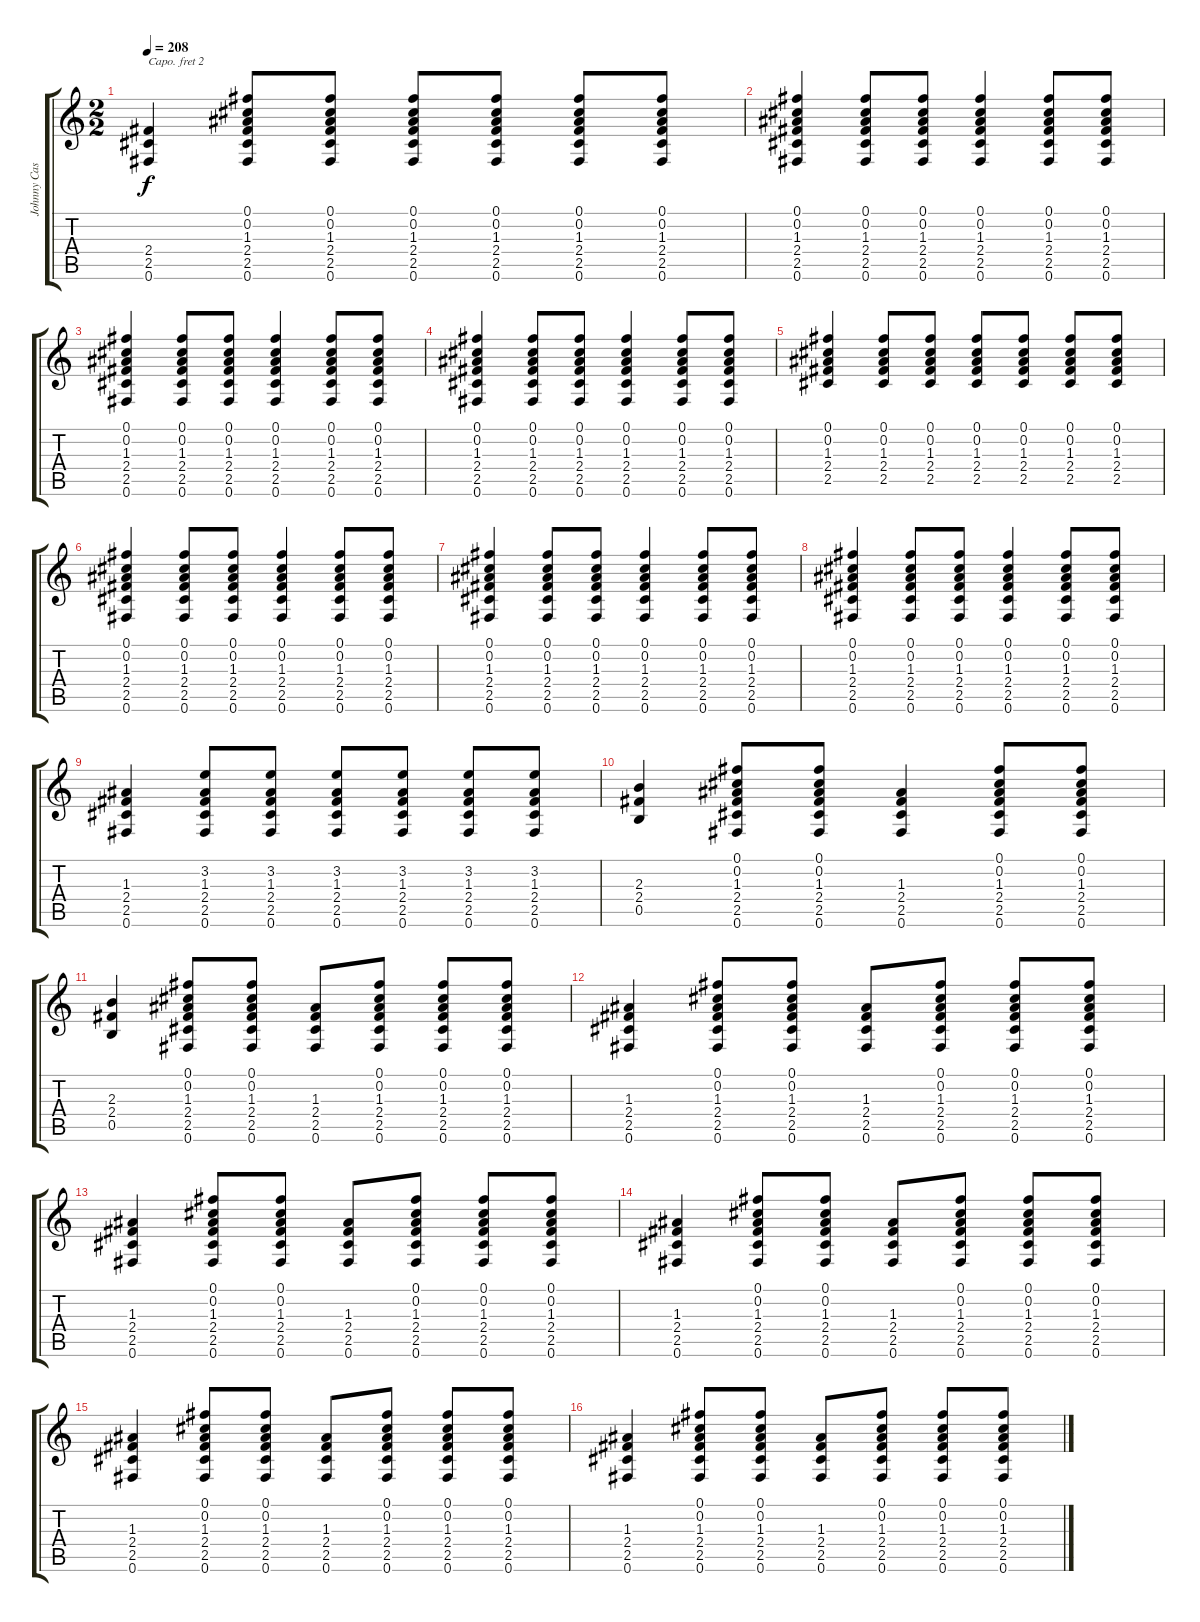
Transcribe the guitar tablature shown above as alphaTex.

\track ("Johnny Cash" "Johnny Cas") {instrument acousticguitarnylon}
\staff {score tabs}
\capo 2
\tuning (E4 B3 G3 D3 A2 E2) {hide}
\ts (2 2)
\tempo 208
\clef g2
\ks c
(2.4 2.5 0.6).4{dy f} (0.1 0.2 1.3 2.4 2.5 0.6).8 (0.1 0.2 1.3 2.4 2.5 0.6).8 (0.1 0.2 1.3 2.4 2.5 0.6).8 (0.1 0.2 1.3 2.4 2.5 0.6).8 (0.1 0.2 1.3 2.4 2.5 0.6).8 (0.1 0.2 1.3 2.4 2.5 0.6).8 |
(0.1 0.2 1.3 2.4 2.5 0.6).4 (0.1 0.2 1.3 2.4 2.5 0.6).8 (0.1 0.2 1.3 2.4 2.5 0.6).8 (0.1 0.2 1.3 2.4 2.5 0.6).4 (0.1 0.2 1.3 2.4 2.5 0.6).8 (0.1 0.2 1.3 2.4 2.5 0.6).8 |
(0.1 0.2 1.3 2.4 2.5 0.6).4 (0.1 0.2 1.3 2.4 2.5 0.6).8 (0.1 0.2 1.3 2.4 2.5 0.6).8 (0.1 0.2 1.3 2.4 2.5 0.6).4 (0.1 0.2 1.3 2.4 2.5 0.6).8 (0.1 0.2 1.3 2.4 2.5 0.6).8 |
(0.1 0.2 1.3 2.4 2.5 0.6).4 (0.1 0.2 1.3 2.4 2.5 0.6).8 (0.1 0.2 1.3 2.4 2.5 0.6).8 (0.1 0.2 1.3 2.4 2.5 0.6).4 (0.1 0.2 1.3 2.4 2.5 0.6).8 (0.1 0.2 1.3 2.4 2.5 0.6).8 |
(0.1 0.2 1.3 2.4 2.5).4 (0.1 0.2 1.3 2.4 2.5).8 (0.1 0.2 1.3 2.4 2.5).8 (0.1 0.2 1.3 2.4 2.5).8 (0.1 0.2 1.3 2.4 2.5).8 (0.1 0.2 1.3 2.4 2.5).8 (0.1 0.2 1.3 2.4 2.5).8 |
(0.1 0.2 1.3 2.4 2.5 0.6).4 (0.1 0.2 1.3 2.4 2.5 0.6).8 (0.1 0.2 1.3 2.4 2.5 0.6).8 (0.1 0.2 1.3 2.4 2.5 0.6).4 (0.1 0.2 1.3 2.4 2.5 0.6).8 (0.1 0.2 1.3 2.4 2.5 0.6).8 |
(0.1 0.2 1.3 2.4 2.5 0.6).4 (0.1 0.2 1.3 2.4 2.5 0.6).8 (0.1 0.2 1.3 2.4 2.5 0.6).8 (0.1 0.2 1.3 2.4 2.5 0.6).4 (0.1 0.2 1.3 2.4 2.5 0.6).8 (0.1 0.2 1.3 2.4 2.5 0.6).8 |
(0.1 0.2 1.3 2.4 2.5 0.6).4 (0.1 0.2 1.3 2.4 2.5 0.6).8 (0.1 0.2 1.3 2.4 2.5 0.6).8 (0.1 0.2 1.3 2.4 2.5 0.6).4 (0.1 0.2 1.3 2.4 2.5 0.6).8 (0.1 0.2 1.3 2.4 2.5 0.6).8 |
(1.3 2.4 2.5 0.6).4 (3.2 1.3 2.4 2.5 0.6).8 (3.2 1.3 2.4 2.5 0.6).8 (3.2 1.3 2.4 2.5 0.6).8 (3.2 1.3 2.4 2.5 0.6).8 (3.2 1.3 2.4 2.5 0.6).8 (3.2 1.3 2.4 2.5 0.6).8 |
(2.3 2.4 0.5).4 (0.1 0.2 1.3 2.4 2.5 0.6).8 (0.1 0.2 1.3 2.4 2.5 0.6).8 (1.3 2.4 2.5 0.6).4 (0.1 0.2 1.3 2.4 2.5 0.6).8 (0.1 0.2 1.3 2.4 2.5 0.6).8 |
(2.3 2.4 0.5).4 (0.1 0.2 1.3 2.4 2.5 0.6).8 (0.1 0.2 1.3 2.4 2.5 0.6).8 (1.3 2.4 2.5 0.6).8 (0.1 0.2 1.3 2.4 2.5 0.6).8 (0.1 0.2 1.3 2.4 2.5 0.6).8 (0.1 0.2 1.3 2.4 2.5 0.6).8 |
(1.3 2.4 2.5 0.6).4 (0.1 0.2 1.3 2.4 2.5 0.6).8 (0.1 0.2 1.3 2.4 2.5 0.6).8 (1.3 2.4 2.5 0.6).8 (0.1 0.2 1.3 2.4 2.5 0.6).8 (0.1 0.2 1.3 2.4 2.5 0.6).8 (0.1 0.2 1.3 2.4 2.5 0.6).8 |
(1.3 2.4 2.5 0.6).4 (0.1 0.2 1.3 2.4 2.5 0.6).8 (0.1 0.2 1.3 2.4 2.5 0.6).8 (1.3 2.4 2.5 0.6).8 (0.1 0.2 1.3 2.4 2.5 0.6).8 (0.1 0.2 1.3 2.4 2.5 0.6).8 (0.1 0.2 1.3 2.4 2.5 0.6).8 |
(1.3 2.4 2.5 0.6).4 (0.1 0.2 1.3 2.4 2.5 0.6).8 (0.1 0.2 1.3 2.4 2.5 0.6).8 (1.3 2.4 2.5 0.6).8 (0.1 0.2 1.3 2.4 2.5 0.6).8 (0.1 0.2 1.3 2.4 2.5 0.6).8 (0.1 0.2 1.3 2.4 2.5 0.6).8 |
(1.3 2.4 2.5 0.6).4 (0.1 0.2 1.3 2.4 2.5 0.6).8 (0.1 0.2 1.3 2.4 2.5 0.6).8 (1.3 2.4 2.5 0.6).8 (0.1 0.2 1.3 2.4 2.5 0.6).8 (0.1 0.2 1.3 2.4 2.5 0.6).8 (0.1 0.2 1.3 2.4 2.5 0.6).8 |
(1.3 2.4 2.5 0.6).4 (0.1 0.2 1.3 2.4 2.5 0.6).8 (0.1 0.2 1.3 2.4 2.5 0.6).8 (1.3 2.4 2.5 0.6).8 (0.1 0.2 1.3 2.4 2.5 0.6).8 (0.1 0.2 1.3 2.4 2.5 0.6).8 (0.1 0.2 1.3 2.4 2.5 0.6).8
